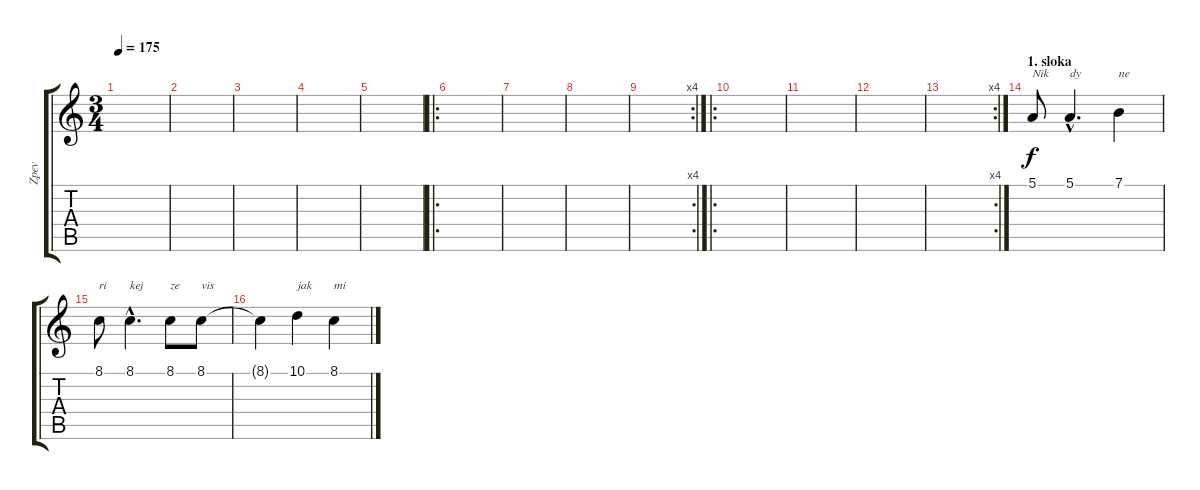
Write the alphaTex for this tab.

\track ("Zpev" "Zpev") {instrument lead1square}
\staff {score tabs}
\tuning (E4 B3 G3 D3 A2 E2) {hide}
\ts (3 4)
\tempo 175
\clef g2
\ks c
|
|
|
|
|
\ro
|
|
|
\rc 4
|
\ro
|
|
|
\rc 4
|
\section ("" "1. sloka")
5.1.8{txt "Nik"} 5.1{hac}.4{d txt "dy"} 7.1.4{txt "ne"} |
8.1.8{txt "ri"} 8.1{hac}.4{d txt "kej"} 8.1.8{txt "ze"} 8.1.8{txt "vis"} |
8.1{t}.4 10.1.4{txt "jak"} 8.1.4{txt "mi"}
